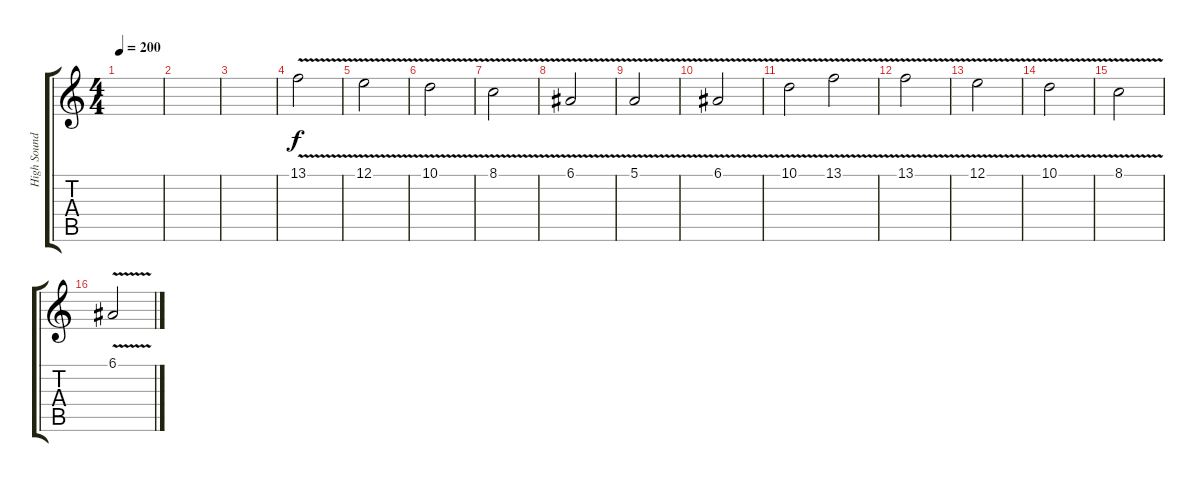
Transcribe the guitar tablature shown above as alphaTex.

\track ("High Soundy Thing" "High Sound") {instrument synthstrings2}
\staff {score tabs}
\tuning (E4 B3 G3 D3 A2 E2) {hide}
\ts (4 4)
\tempo 200
\clef g2
\ks c
|
|
|
13.1{v}.2 |
12.1{v}.2 |
10.1{v}.2 |
8.1{v}.2 |
6.1{v}.2 |
5.1{v}.2 |
6.1{v}.2 |
10.1{v}.2 13.1{v}.2 |
13.1{v}.2 |
12.1{v}.2 |
10.1{v}.2 |
8.1{v}.2 |
6.1{v}.2
